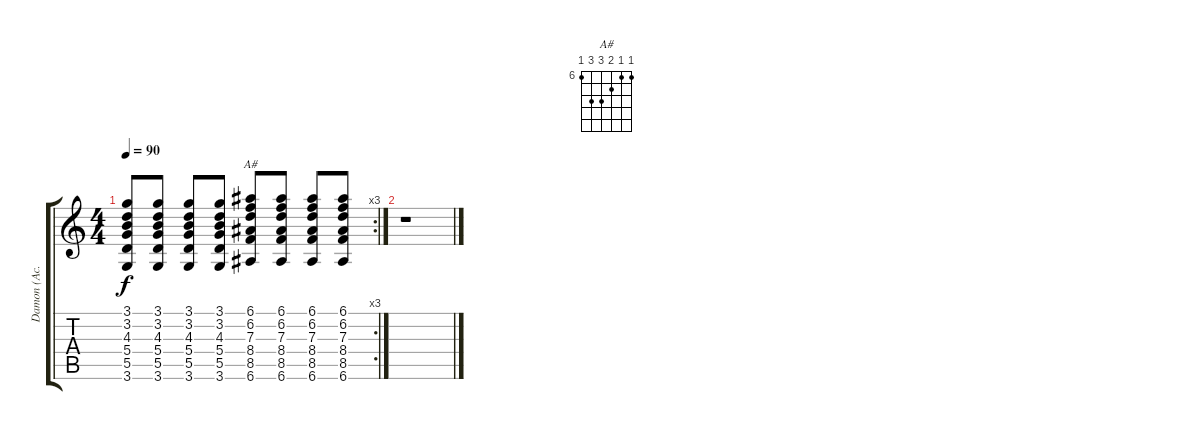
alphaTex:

\track ("Damon (Ac. Guitar)" "Damon (Ac.") {instrument acousticguitarsteel}
\staff {score tabs}
\tuning (E4 B3 G3 D3 A2 E2) {hide}
\chord ("A#" 6 6 7 8 8 6) {firstfret 6}
\rc 3
\ts (4 4)
\tempo 90
\clef g2
\ks c
(3.1 3.2 4.3 5.4 5.5 3.6).8{dy f} (3.1 3.2 4.3 5.4 5.5 3.6).8 (3.1 3.2 4.3 5.4 5.5 3.6).8 (3.1 3.2 4.3 5.4 5.5 3.6).8 (6.1 6.2 7.3 8.4 8.5 6.6).8{ch "A#"} (6.1 6.2 7.3 8.4 8.5 6.6).8 (6.1 6.2 7.3 8.4 8.5 6.6).8 (6.1 6.2 7.3 8.4 8.5 6.6).8 |
r.1
